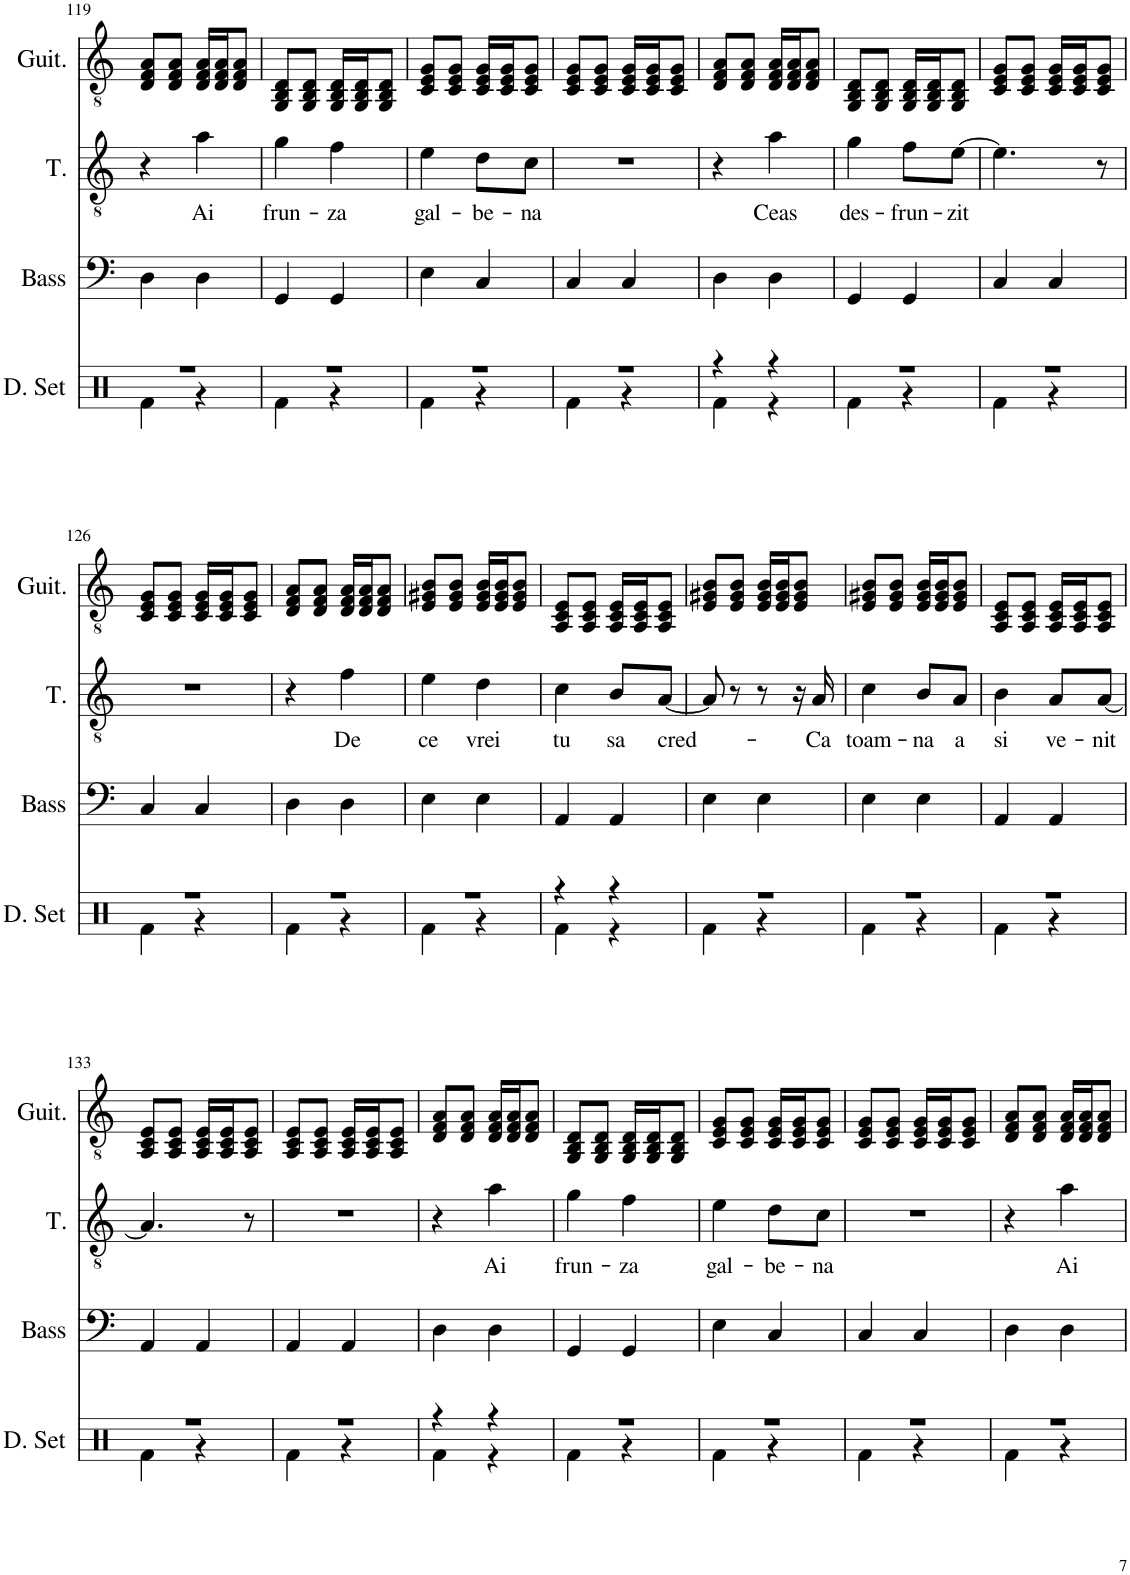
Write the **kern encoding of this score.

**kern	**kern	**kern	**text	**kern
*part4	*part3	*part2	*part2	*part1
*staff4	*staff3	*staff2	*staff2	*staff1
*I"Drumset	*I"Acoustic Bass	*I"Tenor	*	*I"Acoustic Guitar
*I'D. Set	*I'Bass	*I'T.	*	*I'Guit.
!!LO:PB:g=z
*clefX	*clefF4	*clefGv2	*	*clefGv2
*	*Trd7c12	*	*	*
*k[]	*k[]	*k[]	*	*k[]
*M2/4	*M2/4	*M2/4	*	*M2/4
=119	=119	=119	=119	=119
*^	*	*	*	*
2r	4Rf\	4D\	4r	.	8D/ 8F/ 8A/L
.	.	.	.	.	8D/ 8F/ 8A/J
!	!	!	!	!LO:LY:b	!
.	4r	4D\	4a\	Ai	16D/ 16F/ 16A/LL
.	.	.	.	.	16D/ 16F/ 16A/J
.	.	.	.	.	8D/ 8F/ 8A/J
=120	=120	=120	=120	=120	=120
!	!	!	!	!LO:LY:b	!
2r	4Rf\	4GG/	4g\	frun-	8GG/ 8BB/ 8D/L
.	.	.	.	.	8GG/ 8BB/ 8D/J
!	!	!	!	!LO:LY:b	!
.	4r	4GG/	4f\	-za	16GG/ 16BB/ 16D/LL
.	.	.	.	.	16GG/ 16BB/ 16D/J
.	.	.	.	.	8GG/ 8BB/ 8D/J
=121	=121	=121	=121	=121	=121
!	!	!	!	!LO:LY:b	!
2r	4Rf\	4E\	4e\	gal-	8C/ 8E/ 8G/L
.	.	.	.	.	8C/ 8E/ 8G/J
!	!	!	!	!LO:LY:b	!
.	4r	4C/	8d\L	-be-	16C/ 16E/ 16G/LL
.	.	.	.	.	16C/ 16E/ 16G/J
!	!	!	!	!LO:LY:b	!
.	.	.	8c\J	-na	8C/ 8E/ 8G/J
=122	=122	=122	=122	=122	=122
2r	4Rf\	4C/	2r	.	8C/ 8E/ 8G/L
.	.	.	.	.	8C/ 8E/ 8G/J
.	4r	4C/	.	.	16C/ 16E/ 16G/LL
.	.	.	.	.	16C/ 16E/ 16G/J
.	.	.	.	.	8C/ 8E/ 8G/J
=123	=123	=123	=123	=123	=123
4r	4Rf\	4D\	4r	.	8D/ 8F/ 8A/L
.	.	.	.	.	8D/ 8F/ 8A/J
!	!	!	!	!LO:LY:b	!
4r	4r	4D\	4a\	Ceas	16D/ 16F/ 16A/LL
.	.	.	.	.	16D/ 16F/ 16A/J
.	.	.	.	.	8D/ 8F/ 8A/J
=124	=124	=124	=124	=124	=124
!	!	!	!	!LO:LY:b	!
2r	4Rf\	4GG/	4g\	des-	8GG/ 8BB/ 8D/L
.	.	.	.	.	8GG/ 8BB/ 8D/J
!	!	!	!	!LO:LY:b	!
.	4r	4GG/	8f\L	-frun-	16GG/ 16BB/ 16D/LL
.	.	.	.	.	16GG/ 16BB/ 16D/J
!	!	!	!	!LO:LY:b	!
.	.	.	[8e\J	-zit	8GG/ 8BB/ 8D/J
=125	=125	=125	=125	=125	=125
2r	4Rf\	4C/	4.e\]	.	8C/ 8E/ 8G/L
.	.	.	.	.	8C/ 8E/ 8G/J
.	4r	4C/	.	.	16C/ 16E/ 16G/LL
.	.	.	.	.	16C/ 16E/ 16G/J
.	.	.	8r	.	8C/ 8E/ 8G/J
!!LO:LB:g=z
=126	=126	=126	=126	=126	=126
2r	4Rf\	4C/	2r	.	8C/ 8E/ 8G/L
.	.	.	.	.	8C/ 8E/ 8G/J
.	4r	4C/	.	.	16C/ 16E/ 16G/LL
.	.	.	.	.	16C/ 16E/ 16G/J
.	.	.	.	.	8C/ 8E/ 8G/J
=127	=127	=127	=127	=127	=127
2r	4Rf\	4D\	4r	.	8D/ 8F/ 8A/L
.	.	.	.	.	8D/ 8F/ 8A/J
!	!	!	!	!LO:LY:b	!
.	4r	4D\	4f\	De	16D/ 16F/ 16A/LL
.	.	.	.	.	16D/ 16F/ 16A/J
.	.	.	.	.	8D/ 8F/ 8A/J
=128	=128	=128	=128	=128	=128
!	!	!	!	!LO:LY:b	!
2r	4Rf\	4E\	4e\	ce	8E/ 8G#X/ 8B/L
.	.	.	.	.	8E/ 8G#/ 8B/J
!	!	!	!	!LO:LY:b	!
.	4r	4E\	4d\	vrei	16E/ 16G#/ 16B/LL
.	.	.	.	.	16E/ 16G#/ 16B/J
.	.	.	.	.	8E/ 8G#/ 8B/J
=129	=129	=129	=129	=129	=129
!	!	!	!	!LO:LY:b	!
4r	4Rf\	4AA/	4c\	tu	8AA/ 8C/ 8E/L
.	.	.	.	.	8AA/ 8C/ 8E/J
!	!	!	!	!LO:LY:b	!
4r	4r	4AA/	8B/L	sa	16AA/ 16C/ 16E/LL
.	.	.	.	.	16AA/ 16C/ 16E/J
!	!	!	!	!LO:LY:b	!
.	.	.	[8A/J	cred-	8AA/ 8C/ 8E/J
=130	=130	=130	=130	=130	=130
2r	4Rf\	4E\	8A/]	.	8E/ 8G#X/ 8B/L
.	.	.	8r	.	8E/ 8G#/ 8B/J
.	4r	4E\	8r	.	16E/ 16G#/ 16B/LL
.	.	.	.	.	16E/ 16G#/ 16B/J
.	.	.	16r	.	8E/ 8G#/ 8B/J
!	!	!	!	!LO:LY:b	!
.	.	.	16A/	Ca	.
=131	=131	=131	=131	=131	=131
!	!	!	!	!LO:LY:b	!
2r	4Rf\	4E\	4c\	toam-	8E/ 8G#X/ 8B/L
.	.	.	.	.	8E/ 8G#/ 8B/J
!	!	!	!	!LO:LY:b	!
.	4r	4E\	8B/L	-na	16E/ 16G#/ 16B/LL
.	.	.	.	.	16E/ 16G#/ 16B/J
!	!	!	!	!LO:LY:b	!
.	.	.	8A/J	a	8E/ 8G#/ 8B/J
=132	=132	=132	=132	=132	=132
!	!	!	!	!LO:LY:b	!
2r	4Rf\	4AA/	4B\	si	8AA/ 8C/ 8E/L
.	.	.	.	.	8AA/ 8C/ 8E/J
!	!	!	!	!LO:LY:b	!
.	4r	4AA/	8A/L	ve-	16AA/ 16C/ 16E/LL
.	.	.	.	.	16AA/ 16C/ 16E/J
!	!	!	!	!LO:LY:b	!
.	.	.	[8A/J	-nit	8AA/ 8C/ 8E/J
!!LO:LB:g=z
=133	=133	=133	=133	=133	=133
2r	4Rf\	4AA/	4.A/]	.	8AA/ 8C/ 8E/L
.	.	.	.	.	8AA/ 8C/ 8E/J
.	4r	4AA/	.	.	16AA/ 16C/ 16E/LL
.	.	.	.	.	16AA/ 16C/ 16E/J
.	.	.	8r	.	8AA/ 8C/ 8E/J
=134	=134	=134	=134	=134	=134
2r	4Rf\	4AA/	2r	.	8AA/ 8C/ 8E/L
.	.	.	.	.	8AA/ 8C/ 8E/J
.	4r	4AA/	.	.	16AA/ 16C/ 16E/LL
.	.	.	.	.	16AA/ 16C/ 16E/J
.	.	.	.	.	8AA/ 8C/ 8E/J
=135	=135	=135	=135	=135	=135
4r	4Rf\	4D\	4r	.	8D/ 8F/ 8A/L
.	.	.	.	.	8D/ 8F/ 8A/J
!	!	!	!	!LO:LY:b	!
4r	4r	4D\	4a\	Ai	16D/ 16F/ 16A/LL
.	.	.	.	.	16D/ 16F/ 16A/J
.	.	.	.	.	8D/ 8F/ 8A/J
=136	=136	=136	=136	=136	=136
!	!	!	!	!LO:LY:b	!
2r	4Rf\	4GG/	4g\	frun-	8GG/ 8BB/ 8D/L
.	.	.	.	.	8GG/ 8BB/ 8D/J
!	!	!	!	!LO:LY:b	!
.	4r	4GG/	4f\	-za	16GG/ 16BB/ 16D/LL
.	.	.	.	.	16GG/ 16BB/ 16D/J
.	.	.	.	.	8GG/ 8BB/ 8D/J
=137	=137	=137	=137	=137	=137
!	!	!	!	!LO:LY:b	!
2r	4Rf\	4E\	4e\	gal-	8C/ 8E/ 8G/L
.	.	.	.	.	8C/ 8E/ 8G/J
!	!	!	!	!LO:LY:b	!
.	4r	4C/	8d\L	-be-	16C/ 16E/ 16G/LL
.	.	.	.	.	16C/ 16E/ 16G/J
!	!	!	!	!LO:LY:b	!
.	.	.	8c\J	-na	8C/ 8E/ 8G/J
=138	=138	=138	=138	=138	=138
2r	4Rf\	4C/	2r	.	8C/ 8E/ 8G/L
.	.	.	.	.	8C/ 8E/ 8G/J
.	4r	4C/	.	.	16C/ 16E/ 16G/LL
.	.	.	.	.	16C/ 16E/ 16G/J
.	.	.	.	.	8C/ 8E/ 8G/J
=139	=139	=139	=139	=139	=139
2r	4Rf\	4D\	4r	.	8D/ 8F/ 8A/L
.	.	.	.	.	8D/ 8F/ 8A/J
!	!	!	!	!LO:LY:b	!
.	4r	4D\	4a\	Ai	16D/ 16F/ 16A/LL
.	.	.	.	.	16D/ 16F/ 16A/J
.	.	.	.	.	8D/ 8F/ 8A/J
*v	*v	*	*	*	*
=	=	=	=	=
*-	*-	*-	*-	*-
